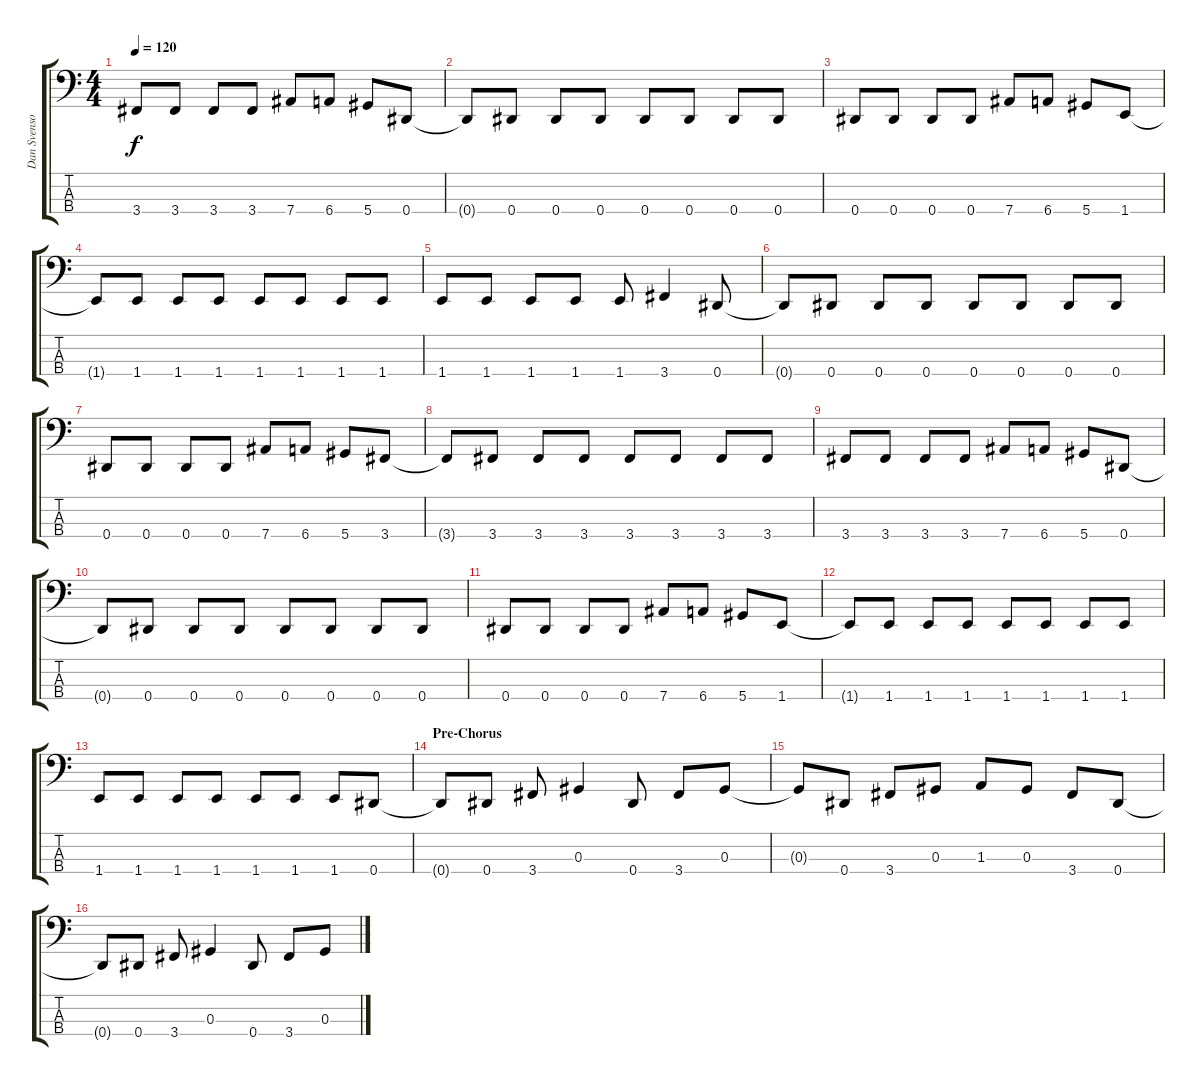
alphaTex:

\track ("Dan Svenson" "Dan Svenso") {instrument electricbasspick}
\staff {score tabs}
\tuning (Gb2 Db2 Ab1 Eb1) {hide}
\ts (4 4)
\tempo 120
\clef f4
\ks c
3.4.8{dy f} 3.4.8 3.4.8 3.4.8 7.4.8 6.4.8 5.4.8 0.4.8 |
0.4{t}.8 0.4.8 0.4.8 0.4.8 0.4.8 0.4.8 0.4.8 0.4.8 |
0.4.8 0.4.8 0.4.8 0.4.8 7.4.8 6.4.8 5.4.8 1.4.8 |
1.4{t}.8 1.4.8 1.4.8 1.4.8 1.4.8 1.4.8 1.4.8 1.4.8 |
1.4.8 1.4.8 1.4.8 1.4.8 1.4.8 3.4.4 0.4.8 |
0.4{t}.8 0.4.8 0.4.8 0.4.8 0.4.8 0.4.8 0.4.8 0.4.8 |
0.4.8 0.4.8 0.4.8 0.4.8 7.4.8 6.4.8 5.4.8 3.4.8 |
3.4{t}.8 3.4.8 3.4.8 3.4.8 3.4.8 3.4.8 3.4.8 3.4.8 |
3.4.8 3.4.8 3.4.8 3.4.8 7.4.8 6.4.8 5.4.8 0.4.8 |
0.4{t}.8 0.4.8 0.4.8 0.4.8 0.4.8 0.4.8 0.4.8 0.4.8 |
0.4.8 0.4.8 0.4.8 0.4.8 7.4.8 6.4.8 5.4.8 1.4.8 |
1.4{t}.8 1.4.8 1.4.8 1.4.8 1.4.8 1.4.8 1.4.8 1.4.8 |
1.4.8 1.4.8 1.4.8 1.4.8 1.4.8 1.4.8 1.4.8 0.4.8 |
\section ("" "Pre-Chorus")
0.4{t}.8 0.4.8 3.4.8 0.3.4 0.4.8 3.4.8 0.3.8 |
0.3{t}.8 0.4.8 3.4.8 0.3.8 1.3.8 0.3.8 3.4.8 0.4.8 |
0.4{t}.8 0.4.8 3.4.8 0.3.4 0.4.8 3.4.8 0.3.8
